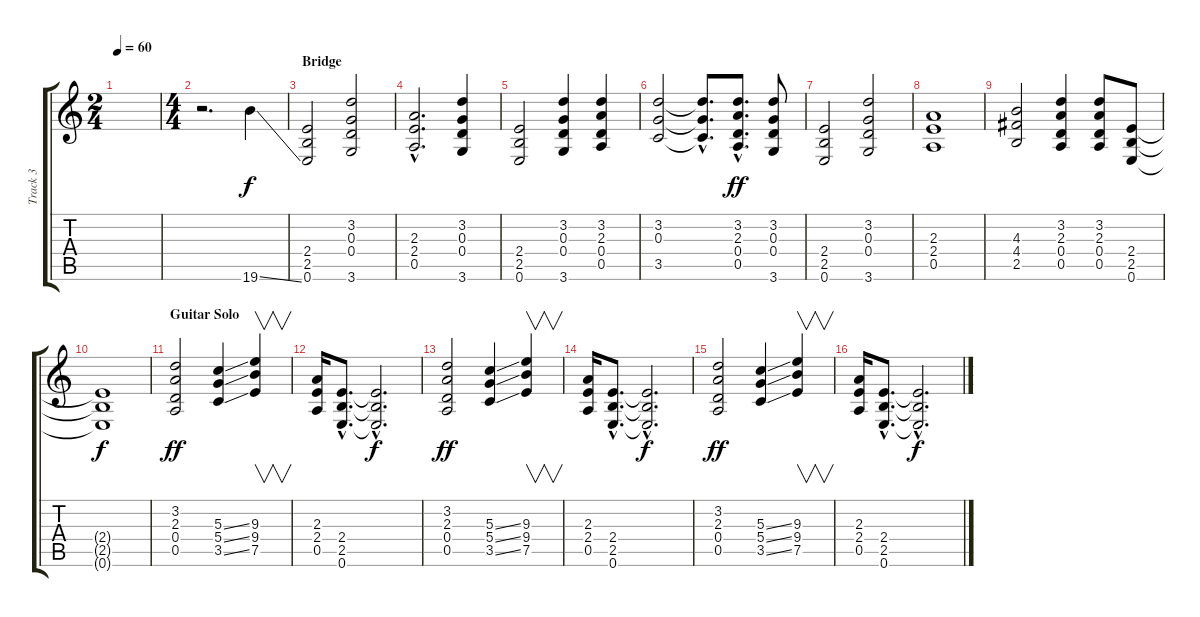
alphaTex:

\track ("Track 3" "Track 3") {instrument overdrivenguitar}
\staff {score tabs}
\tuning (E4 B3 G3 D3 A2 E2) {hide}
\ts (2 4)
\tempo 60
\clef g2
\ks c
|
\ts (4 4)
r.2{d} 19.6{ss}.4 |
\section ("" "Bridge")
(2.4 2.5 0.6).2 (3.2 0.3 0.4 3.6).2 |
(2.3{hac} 2.4{hac} 0.5{hac}).2{d} (3.2 0.3 0.4 3.6).4 |
(2.4 2.5 0.6).2 (3.2 0.3 0.4 3.6).4 (3.2 2.3 0.4 0.5).4 |
(3.2 0.3 3.5).2 (3.2{hac t} 0.3{hac t} 3.5{hac t}).8{d dy f} (3.2{hac} 2.3{hac} 0.4{hac} 0.5{hac}).8{d dy ff} (3.2 0.3 0.4 3.6).8 |
(2.4 2.5 0.6).2 (3.2 0.3 0.4 3.6).2 |
(2.3 2.4 0.5).1 |
(4.3 4.4 2.5).2 (3.2 2.3 0.4 0.5).4 (3.2 2.3 0.4 0.5).8 (2.4 2.5 0.6).8 |
(2.4{t} 2.5{t} 0.6{t}).1{dy f} |
\section ("" "Guitar Solo")
(3.2 2.3 0.4 0.5).2{dy ff} (5.3{ss} 5.4{ss} 3.5{ss}).4 (9.3 9.4 7.5).4{v} |
(2.3 2.4 0.5).16 (2.4{hac} 2.5{hac} 0.6{hac}).8{d} (2.4{hac t} 2.5{hac t} 0.6{hac t}).2{d dy f} |
(3.2 2.3 0.4 0.5).2{dy ff} (5.3{ss} 5.4{ss} 3.5{ss}).4 (9.3 9.4 7.5).4{v} |
(2.3 2.4 0.5).16 (2.4{hac} 2.5{hac} 0.6{hac}).8{d} (2.4{hac t} 2.5{hac t} 0.6{hac t}).2{d dy f} |
(3.2 2.3 0.4 0.5).2{dy ff} (5.3{ss} 5.4{ss} 3.5{ss}).4 (9.3 9.4 7.5).4{v} |
(2.3 2.4 0.5).16 (2.4{hac} 2.5{hac} 0.6{hac}).8{d} (2.4{hac t} 2.5{hac t} 0.6{hac t}).2{d dy f}
